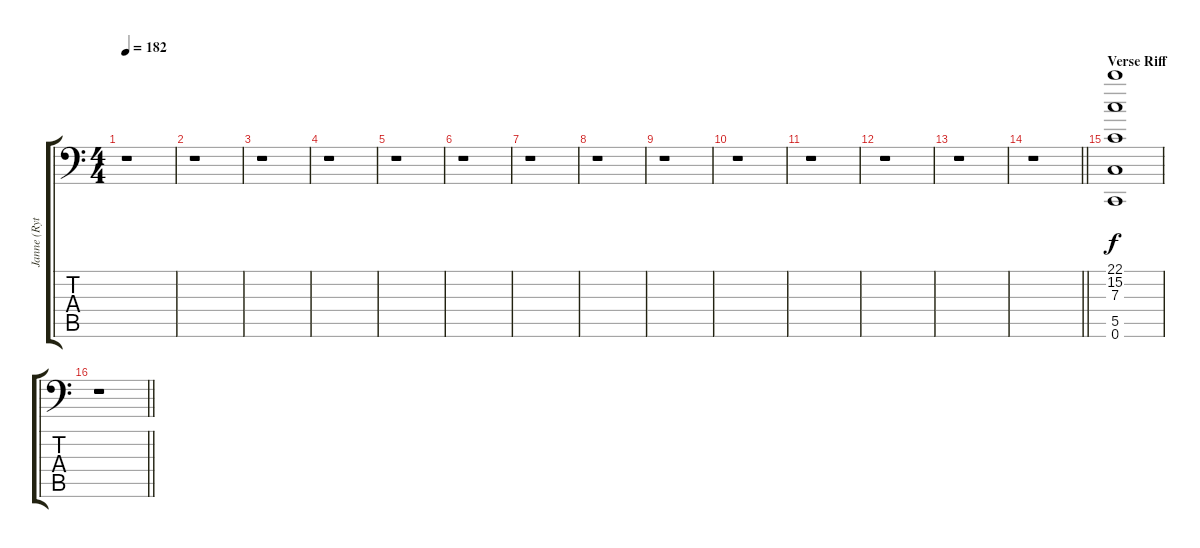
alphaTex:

\track ("Janne (Rythm II)" "Janne (Ryt") {instrument synthbass2}
\staff {score tabs}
\tuning (D3 A2 F2 C2 G1 C1) {hide}
\ts (4 4)
\tempo 182
\clef f4
\ks c
r.1{dy fff} |
r.1 |
r.1 |
r.1 |
r.1 |
r.1 |
r.1 |
r.1 |
r.1 |
r.1 |
r.1 |
r.1 |
r.1 |
\barLineRight lightlight
r.1{volume 8 balance 8 instrument choiraahs} |
\section ("" "Verse Riff")
(22.1 15.2 7.3 5.5 0.6).1{dy f volume 0 balance 8 instrument choiraahs} |
\barLineRight lightlight
r.1
